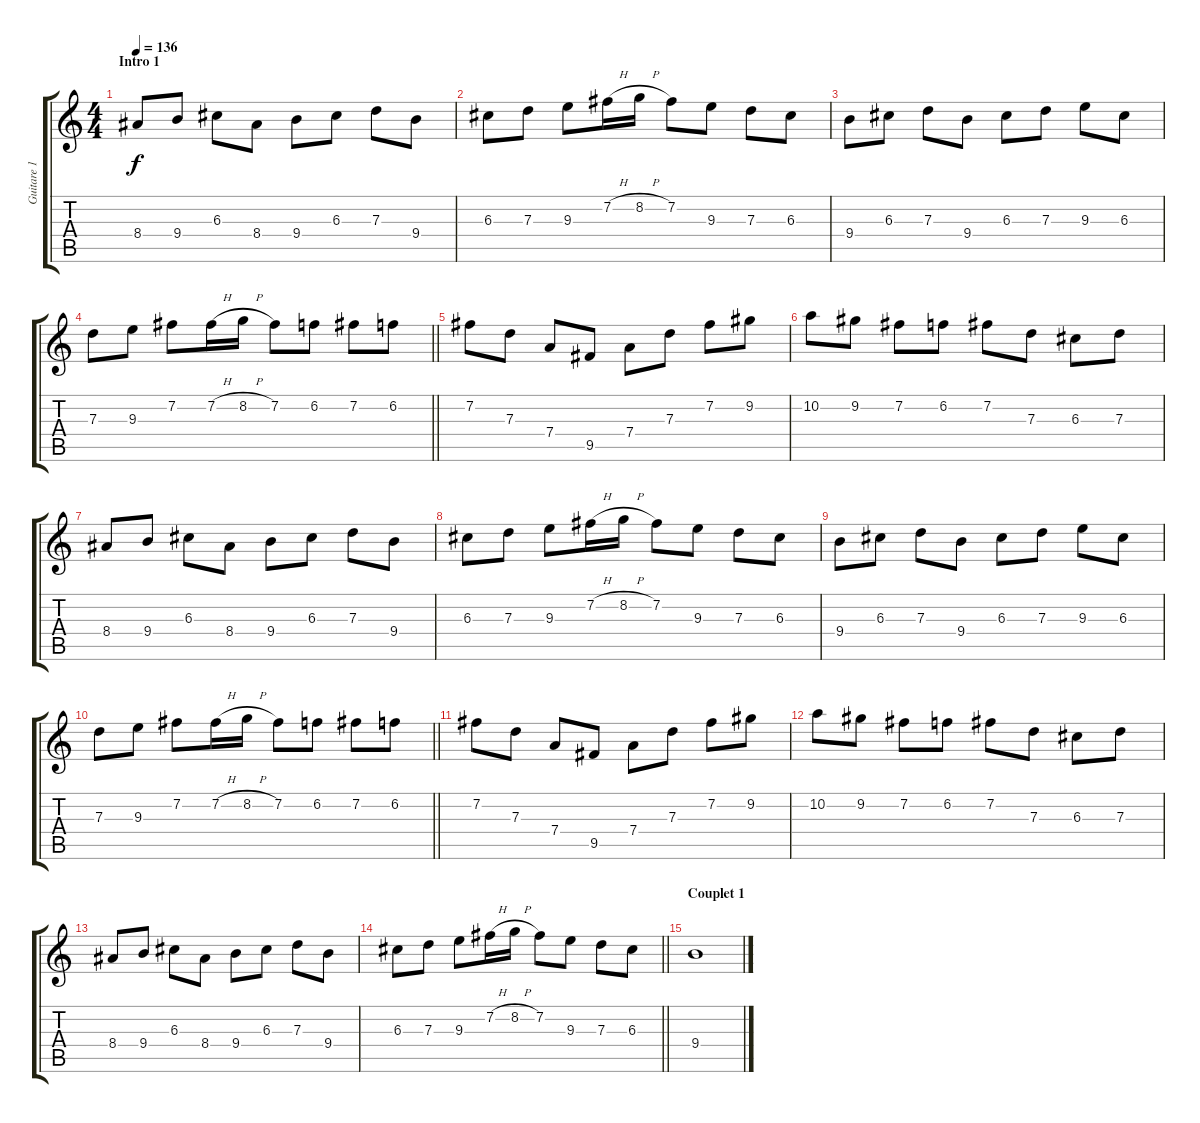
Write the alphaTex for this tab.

\track ("Guitare 1" "Guitare 1") {instrument electricguitarclean}
\staff {score tabs}
\tuning (E4 B3 G3 D3 A2 E2) {hide}
\ts (4 4)
\section ("" "Intro 1")
\tempo 136
\clef g2
\ks c
8.4.8{dy f instrument electricguitarclean} 9.4.8 6.3.8 8.4.8 9.4.8 6.3.8 7.3.8 9.4.8 |
6.3.8 7.3.8 9.3.8 7.2{h}.16 8.2{h}.16 7.2.8 9.3.8 7.3.8 6.3.8 |
9.4.8 6.3.8 7.3.8 9.4.8 6.3.8 7.3.8 9.3.8 6.3.8 |
\barLineRight lightlight
7.3.8 9.3.8 7.2.8 7.2{h}.16 8.2{h}.16 7.2.8 6.2.8 7.2.8 6.2.8 |
7.2.8 7.3.8 7.4.8 9.5.8 7.4.8 7.3.8 7.2.8 9.2.8 |
10.2.8 9.2.8 7.2.8 6.2.8 7.2.8 7.3.8 6.3.8 7.3.8 |
8.4.8 9.4.8 6.3.8 8.4.8 9.4.8 6.3.8 7.3.8 9.4.8 |
6.3.8 7.3.8 9.3.8 7.2{h}.16 8.2{h}.16 7.2.8 9.3.8 7.3.8 6.3.8 |
9.4.8 6.3.8 7.3.8 9.4.8 6.3.8 7.3.8 9.3.8 6.3.8 |
\barLineRight lightlight
7.3.8 9.3.8 7.2.8 7.2{h}.16 8.2{h}.16 7.2.8 6.2.8 7.2.8 6.2.8 |
7.2.8 7.3.8 7.4.8 9.5.8 7.4.8 7.3.8 7.2.8 9.2.8 |
10.2.8 9.2.8 7.2.8 6.2.8 7.2.8 7.3.8 6.3.8 7.3.8 |
8.4.8 9.4.8 6.3.8 8.4.8 9.4.8 6.3.8 7.3.8 9.4.8 |
\barLineRight lightlight
6.3.8 7.3.8 9.3.8 7.2{h}.16 8.2{h}.16 7.2.8 9.3.8 7.3.8 6.3.8 |
\section ("" "Couplet 1")
9.4.1
